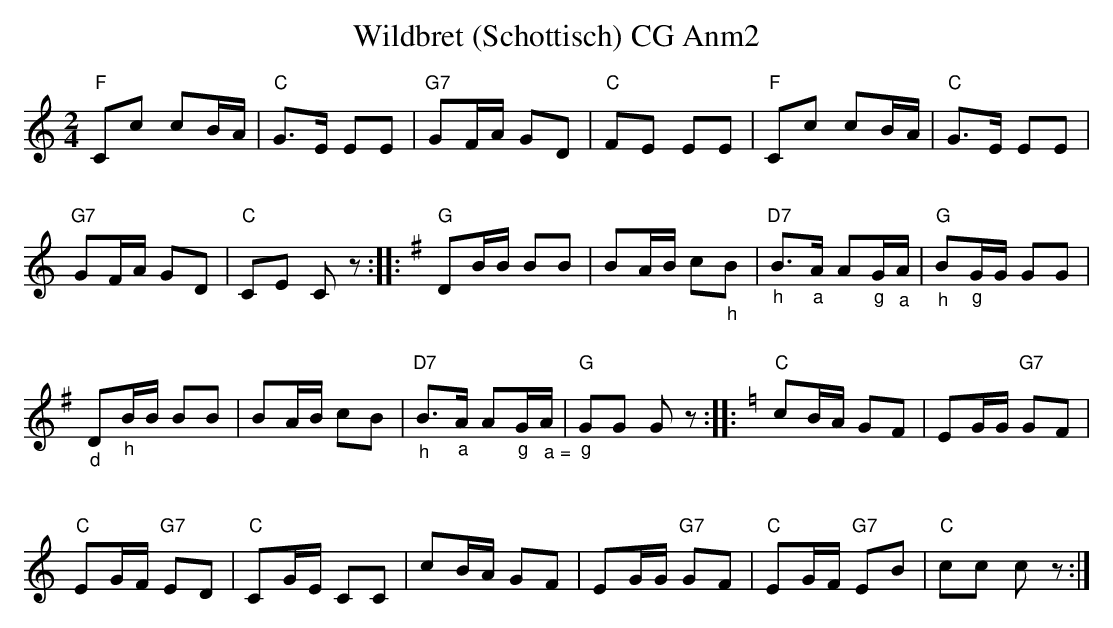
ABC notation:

X:1
T:Wildbret (Schottisch) CG Anm2
M:2/4
L:1/8
K:Cmaj%%MIDI gchordon
"F"Cc cB/2A/2 | "C"G>E EE | "G7"GF/2A/2 GD | "C"FE EE | \
"F"Cc cB/2A/2 | "C"G>E EE |
"G7"GF/2A/2 GD | "C"CE Cz :: [K:Gmaj]\
"" "G"DB/2B/2 BB | BA/2B/2 c"_h"B | "D7""_h""_"B>"_a"A A"_g"G/2"_a"A/2 | "G""_h"B"_g"G/2G/2 GG |
"_d"D"_h"B/2B/2 BB | BA/2B/2 cB | "D7""_h"B>"_a"A A"_g"G/2"_  a ="A/2 | "G""_g"GG Gz :: [K:Cmaj] \
"" "C"cB/2A/2 GF | EG/2G/2 "G7"GF |
"" "" "C"EG/2F/2 "G7"ED | "C"CG/2E/2 CC | \
cB/2A/2 GF | EG/2G/2 "G7"GF | "C"EG/2F/2 "G7"EB | "C"cc cz :|
